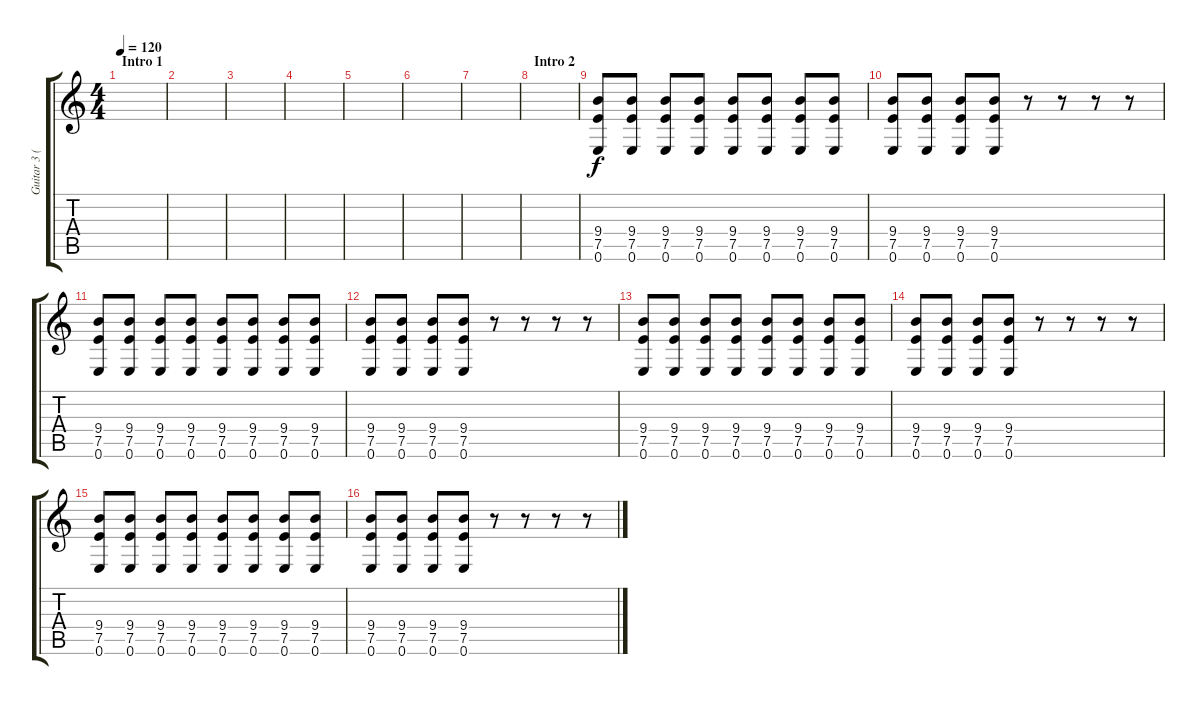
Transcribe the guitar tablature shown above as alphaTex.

\track ("Guitar 3 (as on LP)" "Guitar 3 (") {instrument distortionguitar}
\staff {score tabs}
\tuning (E4 B3 G3 D3 A2 E2) {hide}
\ts (4 4)
\section ("" "Intro 1")
\tempo 120
\clef g2
\ks c
|
|
|
|
|
|
|
\section ("" "Intro 2")
|
(9.4 7.5 0.6).8{balance 16 instrument overdrivenguitar} (9.4 7.5 0.6).8 (9.4 7.5 0.6).8 (9.4 7.5 0.6).8 (9.4 7.5 0.6).8 (9.4 7.5 0.6).8 (9.4 7.5 0.6).8 (9.4 7.5 0.6).8 |
(9.4 7.5 0.6).8 (9.4 7.5 0.6).8 (9.4 7.5 0.6).8 (9.4 7.5 0.6).8 r.8 r.8 r.8 r.8 |
(9.4 7.5 0.6).8{balance 16 instrument overdrivenguitar} (9.4 7.5 0.6).8 (9.4 7.5 0.6).8 (9.4 7.5 0.6).8 (9.4 7.5 0.6).8 (9.4 7.5 0.6).8 (9.4 7.5 0.6).8 (9.4 7.5 0.6).8 |
(9.4 7.5 0.6).8 (9.4 7.5 0.6).8 (9.4 7.5 0.6).8 (9.4 7.5 0.6).8 r.8 r.8 r.8 r.8 |
(9.4 7.5 0.6).8 (9.4 7.5 0.6).8 (9.4 7.5 0.6).8 (9.4 7.5 0.6).8 (9.4 7.5 0.6).8 (9.4 7.5 0.6).8 (9.4 7.5 0.6).8 (9.4 7.5 0.6).8 |
(9.4 7.5 0.6).8 (9.4 7.5 0.6).8 (9.4 7.5 0.6).8 (9.4 7.5 0.6).8 r.8 r.8 r.8 r.8 |
(9.4 7.5 0.6).8 (9.4 7.5 0.6).8 (9.4 7.5 0.6).8 (9.4 7.5 0.6).8 (9.4 7.5 0.6).8 (9.4 7.5 0.6).8 (9.4 7.5 0.6).8 (9.4 7.5 0.6).8 |
(9.4 7.5 0.6).8 (9.4 7.5 0.6).8 (9.4 7.5 0.6).8 (9.4 7.5 0.6).8 r.8 r.8 r.8 r.8
